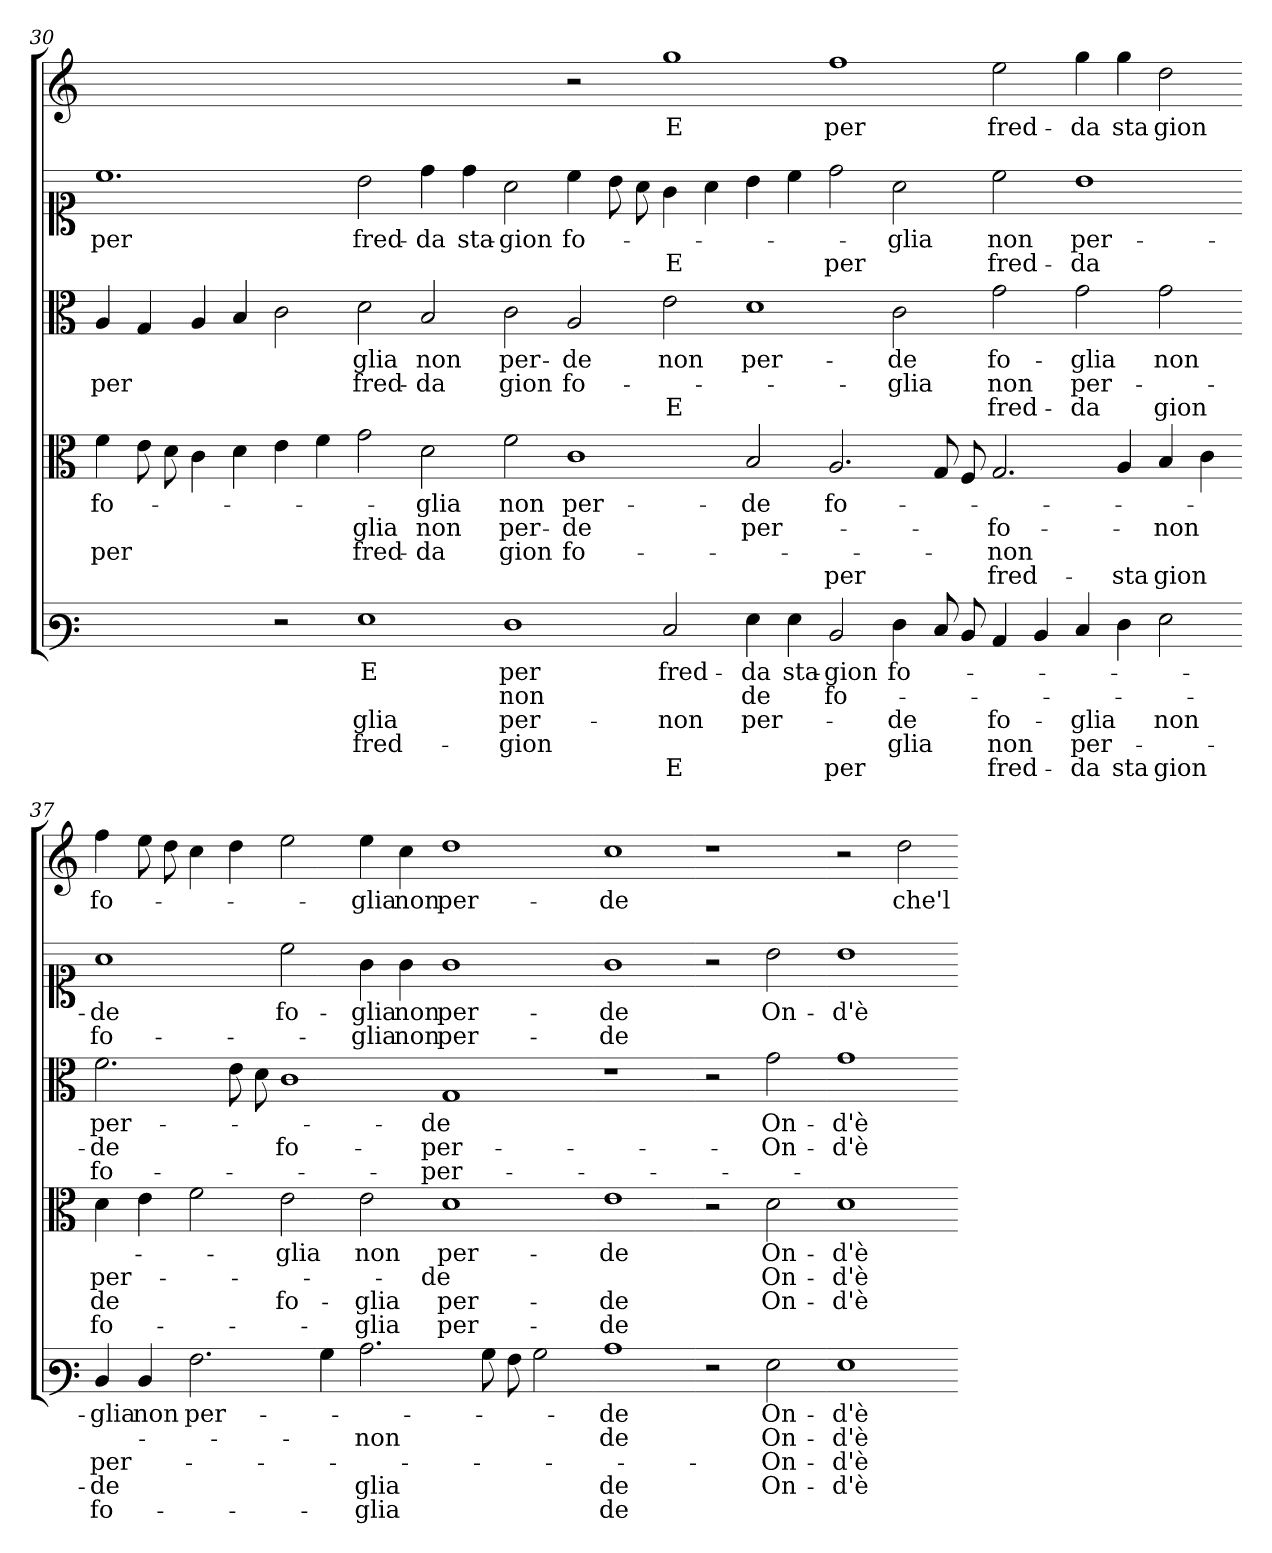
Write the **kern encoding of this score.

**kern	**text	**text	**text	**text	**text	**kern	**text	**text	**text	**text	**kern	**text	**text	**text	**kern	**text	**text	**kern	**text
*part5	*part5	*part5	*part5	*part5	*part5	*part4	*part4	*part4	*part4	*part4	*part3	*part3	*part3	*part3	*part2	*part2	*part2	*part1	*part1
*staff5	*staff5	*staff5	*staff5	*staff5	*staff5	*staff4	*staff4	*staff4	*staff4	*staff4	*staff3	*staff3	*staff3	*staff3	*staff2	*staff2	*staff2	*staff1	*staff1
*clefF3	*	*	*	*	*	*clefC3	*	*	*	*	*clefC3	*	*	*	*clefC1	*	*	*clefG2	*
*k[]	*	*	*	*	*	*k[]	*	*	*	*	*k[]	*	*	*	*k[]	*	*	*k[]	*
=30	=30	=30	=30	=30	=30	=30	=30	=30	=30	=30	=30	=30	=30	=30	=30	=30	=30	=30	=30
1ryy	.	.	.	.	.	4f	fo-	.	per	.	4A	.	per	.	1.cc	per	.	1ryy	.
.	.	.	.	.	.	8e	.	.	.	.	4G	.	.	.	.	.	.	.	.
.	.	.	.	.	.	8d	.	.	.	.	.	.	.	.	.	.	.	.	.
.	.	.	.	.	.	4c	.	.	.	.	4A	.	.	.	.	.	.	.	.
.	.	.	.	.	.	4d	.	.	.	.	4B	.	.	.	.	.	.	.	.
2r	.	.	.	.	.	4e	.	.	.	.	2c	.	.	.	.	.	.	1ryy	.
.	.	.	.	.	.	4f	.	.	.	.	.	.	.	.	.	.	.	.	.
1G	E	.	glia	fred-	.	2g	.	glia	fred-	.	2d	glia	fred-	.	2b	fred-	.	.	.
.	.	.	.	.	.	2d	glia	non	da	.	2B	non	da	.	4dd	da	.	1ryy	.
.	.	.	.	.	.	.	.	.	.	.	.	.	.	.	4dd	sta-	.	.	.
1F	per	non	per-	gion	.	2f	non	per-	gion	.	2c	per-	gion	.	2a	gion	.	.	.
.	.	.	.	.	.	1c	per-	de	fo-	.	2A	de	fo-	.	4cc	fo-	.	2r	.
.	.	.	.	.	.	.	.	.	.	.	.	.	.	.	8b	.	.	.	.
.	.	.	.	.	.	.	.	.	.	.	.	.	.	.	8a	.	.	.	.
2E	fred-	.	non	.	E	.	.	.	.	.	2e	non	.	E	4g	.	E	1gg	E
.	.	.	.	.	.	.	.	.	.	.	.	.	.	.	4a	.	.	.	.
4G	da	de	per-	.	.	2B	de	per-	.	.	1d	per-	.	.	4b	.	.	.	.
4G	sta-	.	.	.	.	.	.	.	.	.	.	.	.	.	4cc	.	.	.	.
2D	gion	fo-	.	.	per	2.A	fo-	.	.	per	.	.	.	.	2dd	.	per	1ff	per
4F	fo-	.	de	glia	.	.	.	.	.	.	2c	de	glia	.	2a	glia	.	.	.
8E	.	.	.	.	.	8G	.	.	.	.	.	.	.	.	.	.	.	.	.
8D	.	.	.	.	.	8F	.	.	.	.	.	.	.	.	.	.	.	.	.
4C	.	.	fo-	non	fred-	2.G	.	fo-	non	fred-	2g	fo-	non	fred-	2cc	non	fred-	2ee	fred-
4D	.	.	.	.	.	.	.	.	.	.	.	.	.	.	.	.	.	.	.
4E	.	.	glia	per-	da	.	.	.	.	.	2g	glia	per-	da	1b	per-	da	4gg	da
4F	.	.	.	.	sta	4A	.	.	.	sta	.	.	.	.	.	.	.	4gg	sta
2G	.	.	non	.	gion	4B	.	non	.	gion	2g	non	.	gion	.	.	.	2dd	gion
.	.	.	.	.	.	4c	.	.	.	.	.	.	.	.	.	.	.	.	.
=37-	=37-	=37-	=37-	=37-	=37-	=37-	=37-	=37-	=37-	=37-	=37-	=37-	=37-	=37-	=37-	=37-	=37-	=37-	=37-
4D	glia	.	per-	de	fo-	4d	.	per-	de	fo-	2.f	per-	de	fo-	1a	de	fo-	4ff	fo-
4D	non	.	.	.	.	4e	.	.	.	.	.	.	.	.	.	.	.	8ee	.
.	.	.	.	.	.	.	.	.	.	.	.	.	.	.	.	.	.	8dd	.
2.A	per-	.	.	.	.	2f	.	.	.	.	.	.	.	.	.	.	.	4cc	.
.	.	.	.	.	.	.	.	.	.	.	8e	.	.	.	.	.	.	4dd	.
.	.	.	.	.	.	.	.	.	.	.	8d	.	.	.	.	.	.	.	.
.	.	.	.	.	.	2e	glia	.	fo-	.	1c	.	fo-	.	2cc	fo-	.	2ee	.
4B	.	.	.	.	.	.	.	.	.	.	.	.	.	.	.	.	.	.	.
2.c	.	non	.	glia	glia	2e	non	.	glia	glia	.	.	.	.	4g	glia	glia	4ee	glia
.	.	.	.	.	.	.	.	.	.	.	.	.	.	.	4g	non	non	4cc	non
.	.	.	.	.	.	1d	per-	de	per-	per-	1G	de	per-	per-	1g	per-	per-	1dd	per-
8B	.	.	.	.	.	.	.	.	.	.	.	.	.	.	.	.	.	.	.
8A	.	.	.	.	.	.	.	.	.	.	.	.	.	.	.	.	.	.	.
2B	.	.	.	.	.	.	.	.	.	.	.	.	.	.	.	.	.	.	.
=40-	=40-	=40-	=40-	=40-	=40-	=40-	=40-	=40-	=40-	=40-	=40-	=40-	=40-	=40-	=40-	=40-	=40-	=40-	=40-
1c	de	de	.	de	de	1e	de	.	de	de	1r	.	.	.	1g	de	de	1cc	de
=41-	=41-	=41-	=41-	=41-	=41-	=41-	=41-	=41-	=41-	=41-	=41-	=41-	=41-	=41-	=41-	=41-	=41-	=41-	=41-
2r	.	.	.	.	.	2r	.	.	.	.	2r	.	.	.	2r	.	.	1r	.
2G	On-	On-	On-	On-	.	2d	On-	On-	On-	.	2g	On-	On-	.	2b	On-	.	.	.
=42-	=42-	=42-	=42-	=42-	=42-	=42-	=42-	=42-	=42-	=42-	=42-	=42-	=42-	=42-	=42-	=42-	=42-	=42-	=42-
1G	d'è	d'è	d'è	d'è	.	1d	d'è	d'è	d'è	.	1g	d'è	d'è	.	1b	d'è	.	2r	.
.	.	.	.	.	.	.	.	.	.	.	.	.	.	.	.	.	.	2dd	che'l
=-	=-	=-	=-	=-	=-	=-	=-	=-	=-	=-	=-	=-	=-	=-	=-	=-	=-	=-	=-
*-	*-	*-	*-	*-	*-	*-	*-	*-	*-	*-	*-	*-	*-	*-	*-	*-	*-	*-	*-
